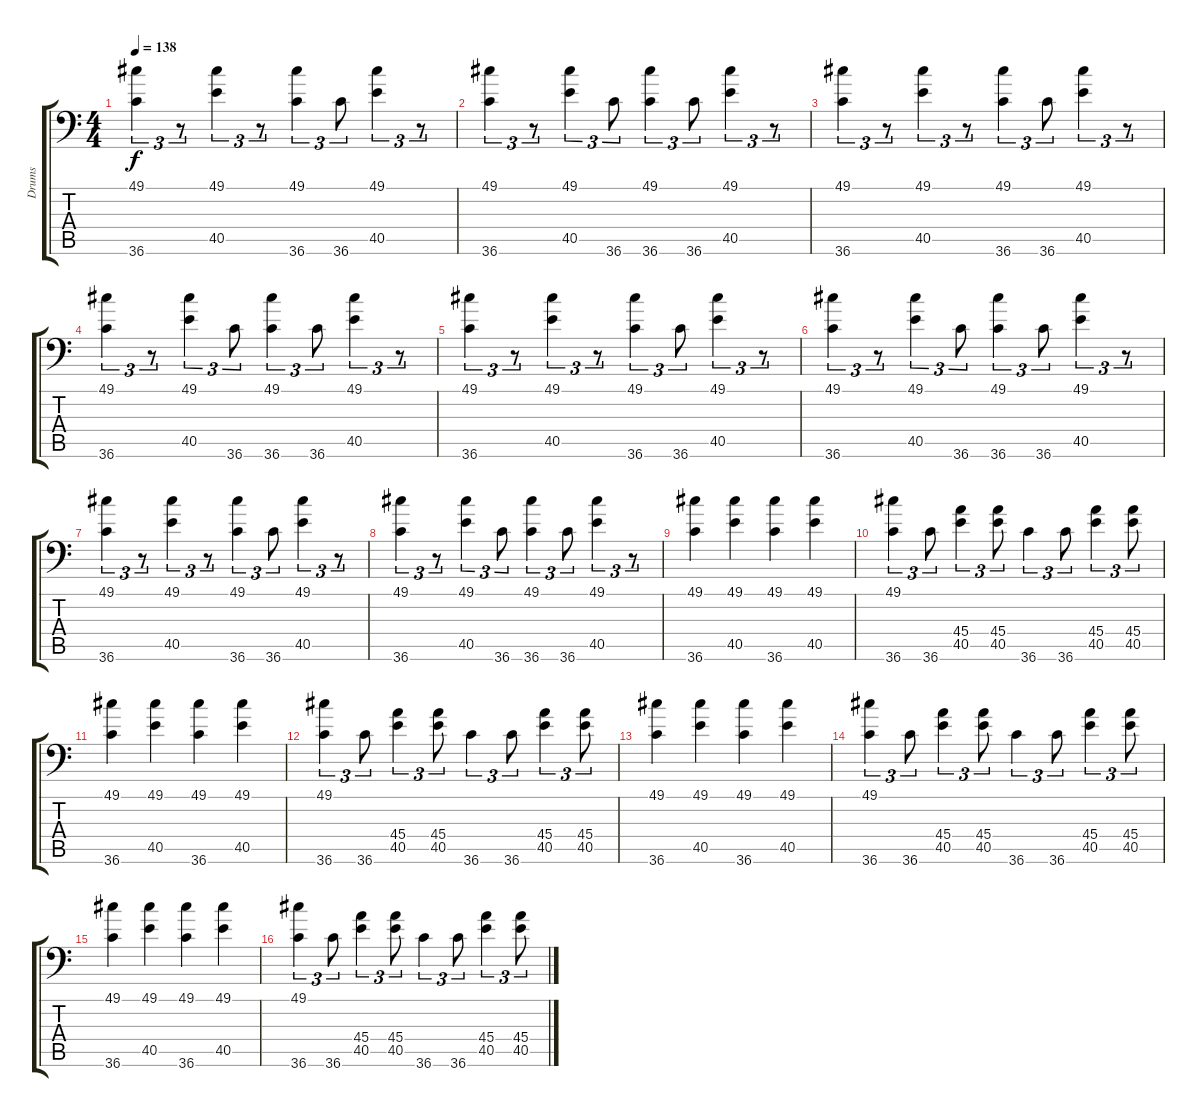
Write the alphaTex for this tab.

\track ("Drums" "Drums") {instrument acousticgrandpiano}
\staff {score tabs}
\tuning (C-1 C-1 C-1 C-1 C-1 C-1) {hide}
\ts (4 4)
\tempo 138
\clef f4
\ks c
(49.1 36.6).4{tu (3 2) dy f} r.8{tu (3 2)} (49.1 40.5).4{tu (3 2)} r.8{tu (3 2)} (49.1 36.6).4{tu (3 2)} 36.6.8{tu (3 2)} (49.1 40.5).4{tu (3 2)} r.8{tu (3 2)} |
(49.1 36.6).4{tu (3 2)} r.8{tu (3 2)} (49.1 40.5).4{tu (3 2)} 36.6.8{tu (3 2)} (49.1 36.6).4{tu (3 2)} 36.6.8{tu (3 2)} (49.1 40.5).4{tu (3 2)} r.8{tu (3 2)} |
(49.1 36.6).4{tu (3 2)} r.8{tu (3 2)} (49.1 40.5).4{tu (3 2)} r.8{tu (3 2)} (49.1 36.6).4{tu (3 2)} 36.6.8{tu (3 2)} (49.1 40.5).4{tu (3 2)} r.8{tu (3 2)} |
(49.1 36.6).4{tu (3 2)} r.8{tu (3 2)} (49.1 40.5).4{tu (3 2)} 36.6.8{tu (3 2)} (49.1 36.6).4{tu (3 2)} 36.6.8{tu (3 2)} (49.1 40.5).4{tu (3 2)} r.8{tu (3 2)} |
(49.1 36.6).4{tu (3 2)} r.8{tu (3 2)} (49.1 40.5).4{tu (3 2)} r.8{tu (3 2)} (49.1 36.6).4{tu (3 2)} 36.6.8{tu (3 2)} (49.1 40.5).4{tu (3 2)} r.8{tu (3 2)} |
(49.1 36.6).4{tu (3 2)} r.8{tu (3 2)} (49.1 40.5).4{tu (3 2)} 36.6.8{tu (3 2)} (49.1 36.6).4{tu (3 2)} 36.6.8{tu (3 2)} (49.1 40.5).4{tu (3 2)} r.8{tu (3 2)} |
(49.1 36.6).4{tu (3 2)} r.8{tu (3 2)} (49.1 40.5).4{tu (3 2)} r.8{tu (3 2)} (49.1 36.6).4{tu (3 2)} 36.6.8{tu (3 2)} (49.1 40.5).4{tu (3 2)} r.8{tu (3 2)} |
(49.1 36.6).4{tu (3 2)} r.8{tu (3 2)} (49.1 40.5).4{tu (3 2)} 36.6.8{tu (3 2)} (49.1 36.6).4{tu (3 2)} 36.6.8{tu (3 2)} (49.1 40.5).4{tu (3 2)} r.8{tu (3 2)} |
(49.1 36.6).4 (49.1 40.5).4 (49.1 36.6).4 (49.1 40.5).4 |
(49.1 36.6).4{tu (3 2)} 36.6.8{tu (3 2)} (45.4 40.5).4{tu (3 2)} (45.4 40.5).8{tu (3 2)} 36.6.4{tu (3 2)} 36.6.8{tu (3 2)} (45.4 40.5).4{tu (3 2)} (45.4 40.5).8{tu (3 2)} |
(49.1 36.6).4 (49.1 40.5).4 (49.1 36.6).4 (49.1 40.5).4 |
(49.1 36.6).4{tu (3 2)} 36.6.8{tu (3 2)} (45.4 40.5).4{tu (3 2)} (45.4 40.5).8{tu (3 2)} 36.6.4{tu (3 2)} 36.6.8{tu (3 2)} (45.4 40.5).4{tu (3 2)} (45.4 40.5).8{tu (3 2)} |
(49.1 36.6).4 (49.1 40.5).4 (49.1 36.6).4 (49.1 40.5).4 |
(49.1 36.6).4{tu (3 2)} 36.6.8{tu (3 2)} (45.4 40.5).4{tu (3 2)} (45.4 40.5).8{tu (3 2)} 36.6.4{tu (3 2)} 36.6.8{tu (3 2)} (45.4 40.5).4{tu (3 2)} (45.4 40.5).8{tu (3 2)} |
(49.1 36.6).4 (49.1 40.5).4 (49.1 36.6).4 (49.1 40.5).4 |
(49.1 36.6).4{tu (3 2)} 36.6.8{tu (3 2)} (45.4 40.5).4{tu (3 2)} (45.4 40.5).8{tu (3 2)} 36.6.4{tu (3 2)} 36.6.8{tu (3 2)} (45.4 40.5).4{tu (3 2)} (45.4 40.5).8{tu (3 2)}
